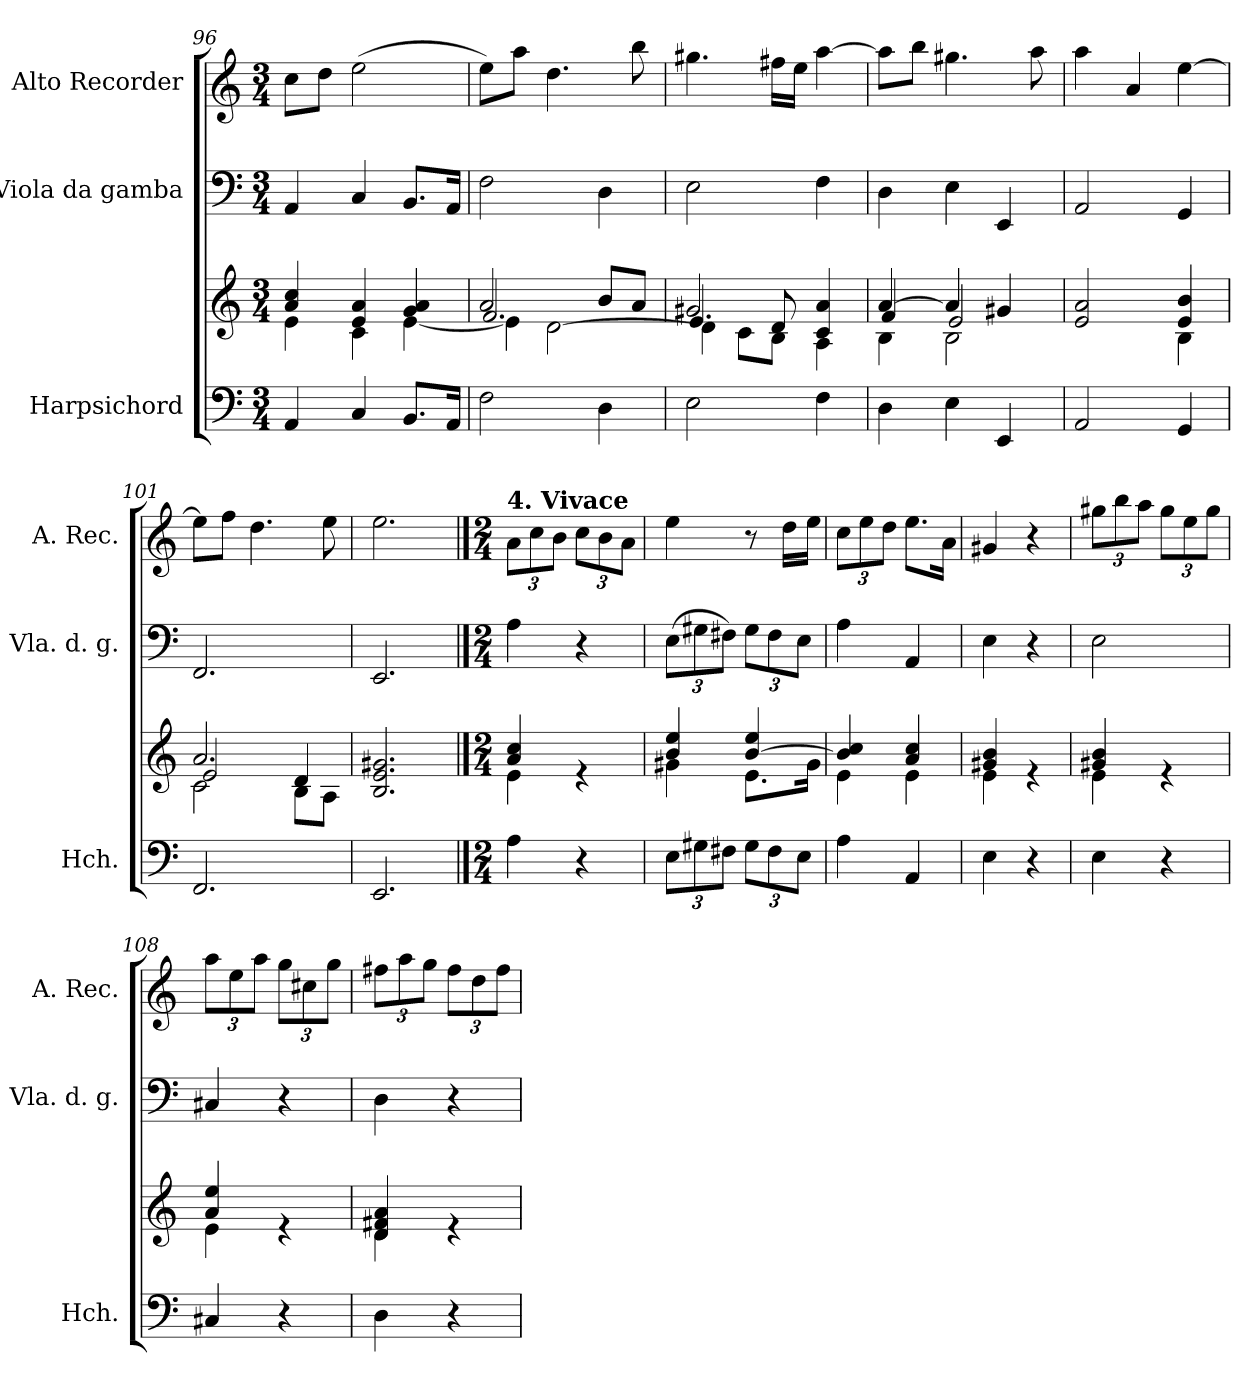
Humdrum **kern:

**kern	**kern	**kern	**kern
*part3	*part3	*part2	*part1
*staff4	*staff3	*staff2	*staff1
*I"Harpsichord	*	*I"Viola da gamba	*I"Alto Recorder
*I'Hch.	*	*I'Vla. d. g.	*I'A. Rec.
!!LO:LB:g=z
*clefF4	*clefG2	*clefF4	*clefG2
*k[]	*k[]	*k[]	*k[]
*M3/4	*M3/4	*M3/4	*M3/4
=96	=96	=96	=96
*	*^	*	*
4AA/	4a/ 4cc/	4e\	4AA/	8cc\L
.	.	.	.	8dd\J
4C/	4e/ 4a/	4c\	4C/	(2ee\
8.BB/L	4g/ 4a/	[4e\	8.BB/L	.
16AA/Jk	.	.	16AA/Jk	.
=97	=97	=97	=97	=97
*	*	*^	*	*
2F\	2a/	2.f/	4e\]	2F\	8ee\L)
.	.	.	.	.	8aa\J
.	.	.	[2d\	.	4.dd\
4D\	8b/L	.	.	4D\	.
.	8a/J	.	.	.	8bb\
=98	=98	=98	=98	=98	=98
2E\	2g#X/	4.e/	4d\]	2E\	4.gg#X\
.	.	.	8c\L	.	.
.	.	8d/	8B\J	.	16ff#X\LL
.	.	.	.	.	16ee\JJ
4F\	4c/ 4a/	4A\	4ryy	4F\	[4aa\
=99	=99	=99	=99	=99	=99
4D\	[4a/	4B\	4f/	4D\	8aa\L]
.	.	.	.	.	8bb\J
4E\	4a/]	2B\	2e/	4E\	4.gg#X\
4EE/	4g#X/	.	.	4EE/	.
.	.	.	.	.	8aa\
*	*	*v	*v	*	*
=100	=100	=100	=100	=100
2AA/	2e/ 2a/	2ryy	2AA/	4aa\
.	.	.	.	4a/
4GG/	4e/ 4b/	4B\	4GG/	[4ee\
=101	=101	=101	=101	=101
*	*	*^	*	*
2.FF/	2.a/	2c\	2e/	2.FF/	8ee\L]
.	.	.	.	.	8ff\J
.	.	.	.	.	4.dd\
.	.	8B\L	4d/	.	.
.	.	8A\J	.	.	8ee\
*	*v	*v	*v	*	*
=102	=102	=102	=102
2.EE/	2.B/ 2.e/ 2.g#X/	2.EE/	2.ee\
!!LO:LB:g=z
==103	==103	==103	==103
*M2/4	*M2/4	*M2/4	*M2/4
*	*^	*	*
*	*	*	*	*Xbrackettup
*	*v	*v	*	*
*	*	*	*MM140
*	*^	*	*
!	!	!	!	!LO:TX:a:B:t=4. Vivace
4A\	4a/ 4cc/	4e\	4A\	12a\L
.	.	.	.	12cc\
.	.	.	.	12b\J
4r	4re	4ryy	4r	12cc\L
.	.	.	.	12b\
.	.	.	.	12a\J
=104	=104	=104	=104	=104
*Xbrackettup	*	*	*Xbrackettup	*
12E\L	4b/ 4ee/	4g#X\	(12E\L	4ee\
12G#X\	.	.	12G#X\	.
12F#X\J	.	.	12F#X\J)	.
12G#\L	[4b/ 4ee/	8.e\L	12G#\L	8r
12F#\	.	.	12F#\	.
.	.	.	.	16dd\LL
12E\J	.	.	12E\J	.
.	.	16g#\Jk	.	16ee\JJ
=105	=105	=105	=105	=105
4A\	4b/] 4cc/	4e\	4A\	12cc\L
.	.	.	.	12ee\
.	.	.	.	12dd\J
4AA/	4a/ 4cc/	4e\	4AA/	8.ee\L
.	.	.	.	16a\Jk
=106	=106	=106	=106	=106
4E\	4g#X/ 4b/	4e\	4E\	4g#X/
4r	4re	4ryy	4r	4r
=107	=107	=107	=107	=107
4E\	4g#X/ 4b/	4e\	2E\	12gg#X\L
.	.	.	.	12bb\
.	.	.	.	12aa\J
4r	4re	4ryy	.	12gg#\L
.	.	.	.	12ee\
.	.	.	.	12gg#\J
=108	=108	=108	=108	=108
4C#X/	4a/ 4ee/	4e\	4C#X/	12aa\L
.	.	.	.	12ee\
.	.	.	.	12aa\J
4r	4re	4ryy	4r	12gg\L
.	.	.	.	12cc#X\
.	.	.	.	12gg\J
=109	=109	=109	=109	=109
4D\	4d/ 4f#X/ 4a/	4d\	4D\	12ff#X\L
.	.	.	.	12aa\
.	.	.	.	12gg\J
4r	4re	4ryy	4r	12ff#\L
.	.	.	.	12dd\
.	.	.	.	12ff#\J
*	*v	*v	*	*
=	=	=	=
*-	*-	*-	*-
